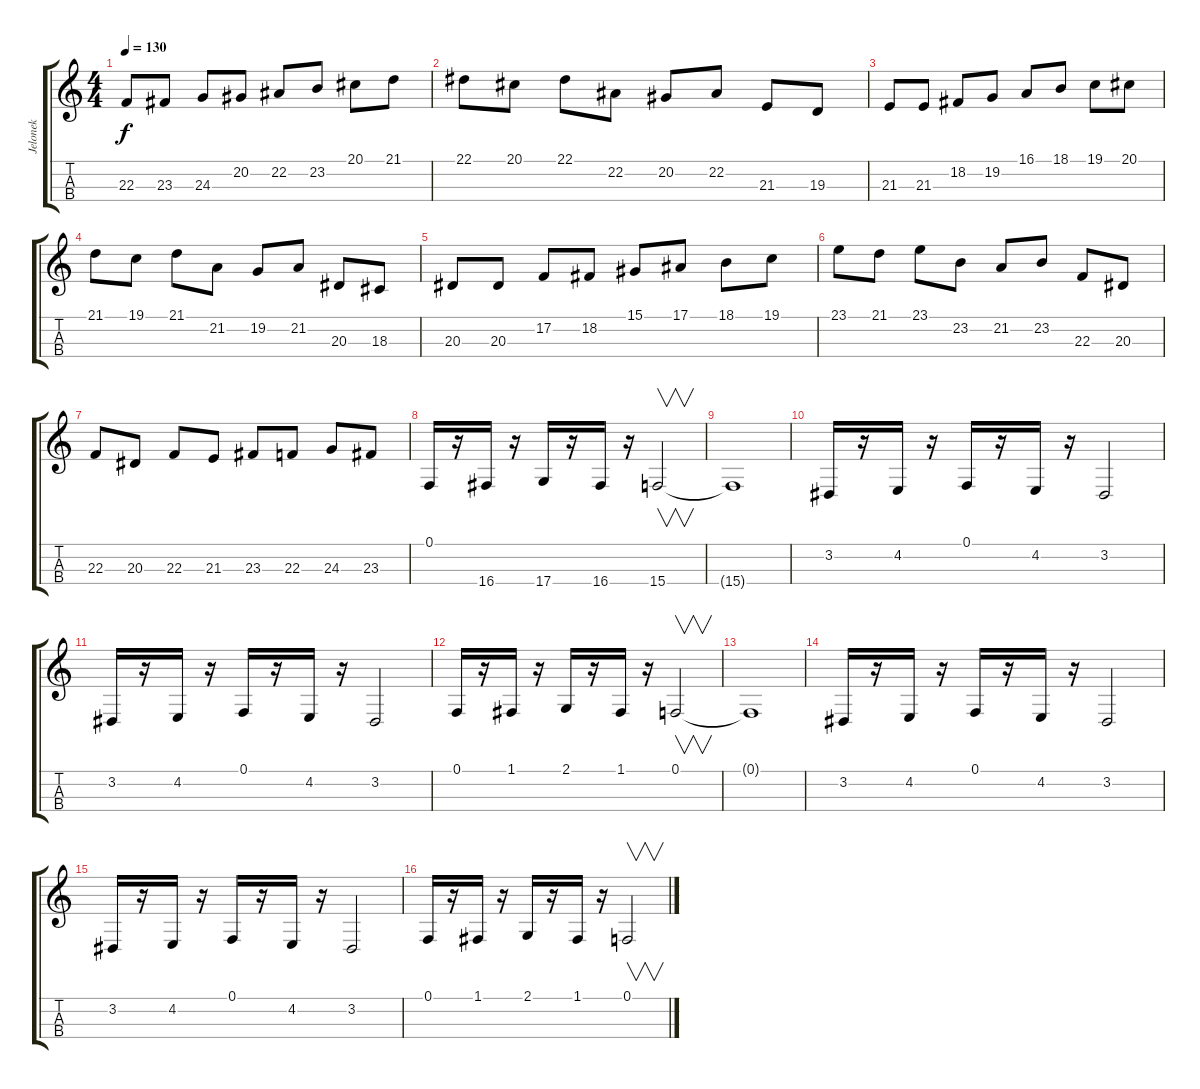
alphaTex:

\track ("Jelonek" "Jelonek") {instrument violin}
\staff {score tabs}
\tuning (F3 C3 G2 D2) {hide}
\ts (4 4)
\tempo 130
\clef g2
\ks c
22.3.8{dy f} 23.3.8 24.3.8 20.2.8 22.2.8 23.2.8 20.1.8 21.1.8 |
22.1.8 20.1.8 22.1.8 22.2.8 20.2.8 22.2.8 21.3.8 19.3.8 |
21.3.8 21.3.8 18.2.8 19.2.8 16.1.8 18.1.8 19.1.8 20.1.8 |
21.1.8 19.1.8 21.1.8 21.2.8 19.2.8 21.2.8 20.3.8 18.3.8 |
20.3.8 20.3.8 17.2.8 18.2.8 15.1.8 17.1.8 18.1.8 19.1.8 |
23.1.8 21.1.8 23.1.8 23.2.8 21.2.8 23.2.8 22.3.8 20.3.8 |
22.3.8 20.3.8 22.3.8 21.3.8 23.3.8 22.3.8 24.3.8 23.3.8 |
0.1.16 r.16 16.4.16 r.16 17.4.16 r.16 16.4.16 r.16 15.4.2{v} |
15.4{t}.1 |
3.2.16 r.16 4.2.16 r.16 0.1.16 r.16 4.2.16 r.16 3.2.2 |
3.2.16 r.16 4.2.16 r.16 0.1.16 r.16 4.2.16 r.16 3.2.2 |
0.1.16 r.16 1.1.16 r.16 2.1.16 r.16 1.1.16 r.16 0.1.2{v} |
0.1{t}.1 |
3.2.16 r.16 4.2.16 r.16 0.1.16 r.16 4.2.16 r.16 3.2.2 |
3.2.16 r.16 4.2.16 r.16 0.1.16 r.16 4.2.16 r.16 3.2.2 |
0.1.16 r.16 1.1.16 r.16 2.1.16 r.16 1.1.16 r.16 0.1.2{v}
